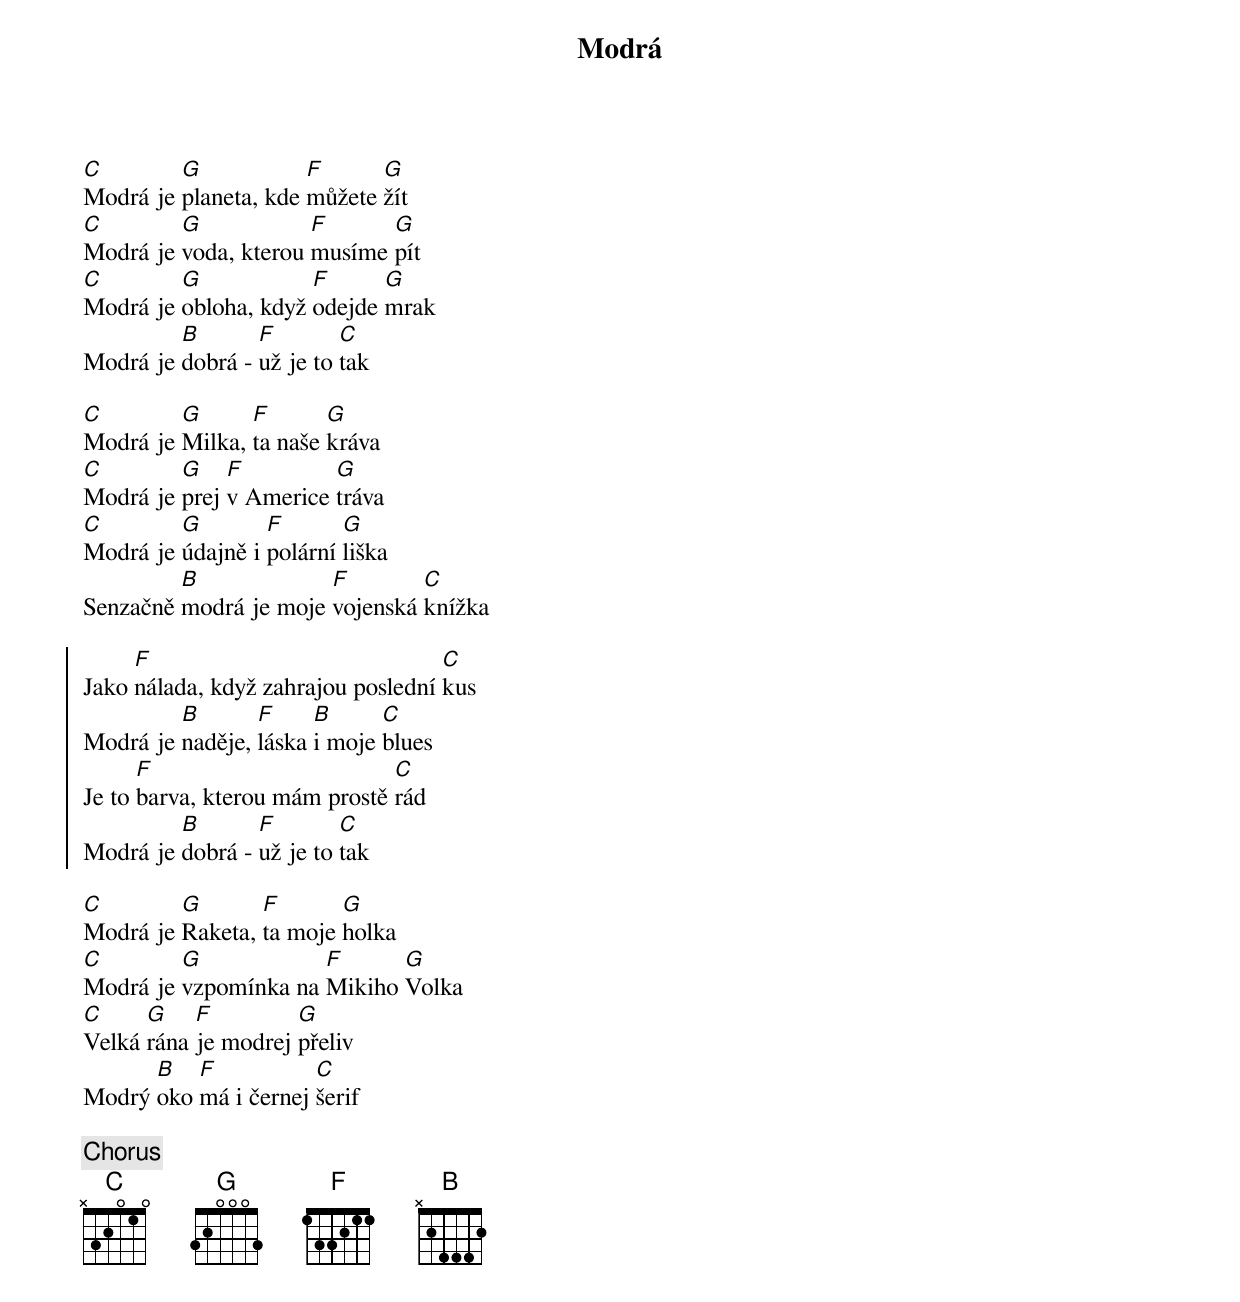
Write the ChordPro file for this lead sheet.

{title: Modrá}
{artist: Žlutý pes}
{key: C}
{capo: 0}
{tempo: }
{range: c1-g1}
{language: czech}
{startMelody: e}
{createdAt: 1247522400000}
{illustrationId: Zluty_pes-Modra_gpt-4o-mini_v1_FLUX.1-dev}
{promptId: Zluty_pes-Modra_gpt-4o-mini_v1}

{start_of_verse}
[C]Modrá je [G]planeta, kde [F]můžete [G]žít
[C]Modrá je [G]voda, kterou [F]musíme [G]pít
[C]Modrá je [G]obloha, když [F]odejde [G]mrak
Modrá je [B]dobrá - [F]už je to [C]tak
{end_of_verse}

{start_of_verse}
[C]Modrá je [G]Milka, [F]ta naše [G]kráva
[C]Modrá je [G]prej [F]v Americe [G]tráva
[C]Modrá je [G]údajně i [F]polární [G]liška
Senzačně [B]modrá je moje [F]vojenská [C]knížka
{end_of_verse}

{start_of_chorus}
Jako [F]nálada, když zahrajou poslední [C]kus
Modrá je [B]naděje, [F]láska [B]i moje [C]blues
Je to [F]barva, kterou mám prostě [C]rád
Modrá je [B]dobrá - [F]už je to [C]tak
{end_of_chorus}

{start_of_verse}
[C]Modrá je [G]Raketa, [F]ta moje [G]holka
[C]Modrá je [G]vzpomínka na [F]Mikiho [G]Volka
[C]Velká [G]rána [F]je modrej [G]přeliv
Modrý [B]oko [F]má i černej [C]šerif
{end_of_verse}

{chorus}
